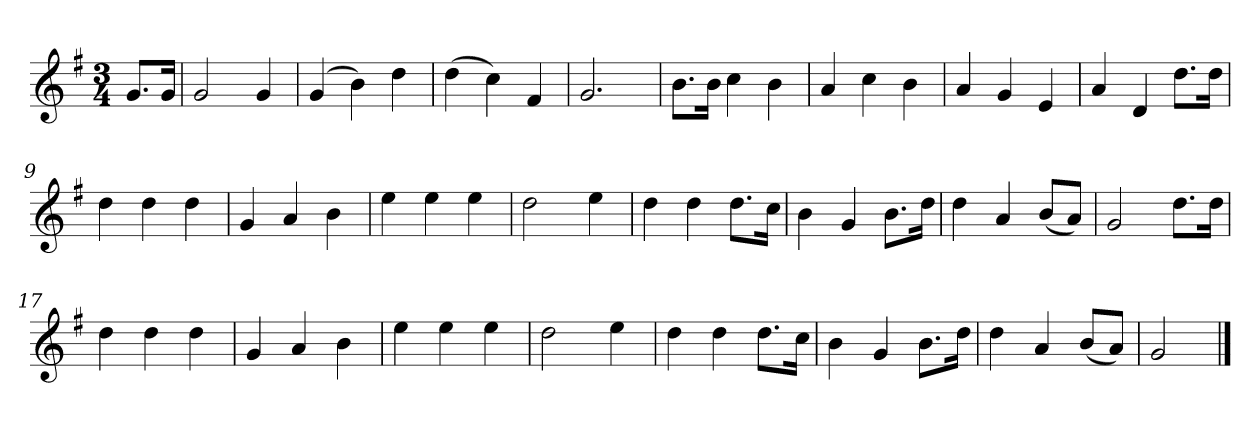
**kern
*part1
*staff1
*k[f#]
*M3/4
*MM120
=
8.gL
16gJk
=1
2g
4g
=2
(4g
4b)
4dd
=3
(4dd
4cc)
4f#
=4
2.g
=5
8.bL
16bJk
4cc
4b
=6
4a
4cc
4b
=7
4a
4g
4e
=8
4a
4d
8.ddL
16ddJk
=9
4dd
4dd
4dd
=10
4g
4a
4b
=11
4ee
4ee
4ee
=12
2dd
4ee
=13
4dd
4dd
8.ddL
16ccJk
=14
4b
4g
8.bL
16ddJk
=15
4dd
4a
(8bL
8aJ)
=16
2g
8.ddL
16ddJk
=17
4dd
4dd
4dd
=18
4g
4a
4b
=19
4ee
4ee
4ee
=20
2dd
4ee
=21
4dd
4dd
8.ddL
16ccJk
=22
4b
4g
8.bL
16ddJk
=23
4dd
4a
(8bL
8aJ)
=24
2g
==
*-
